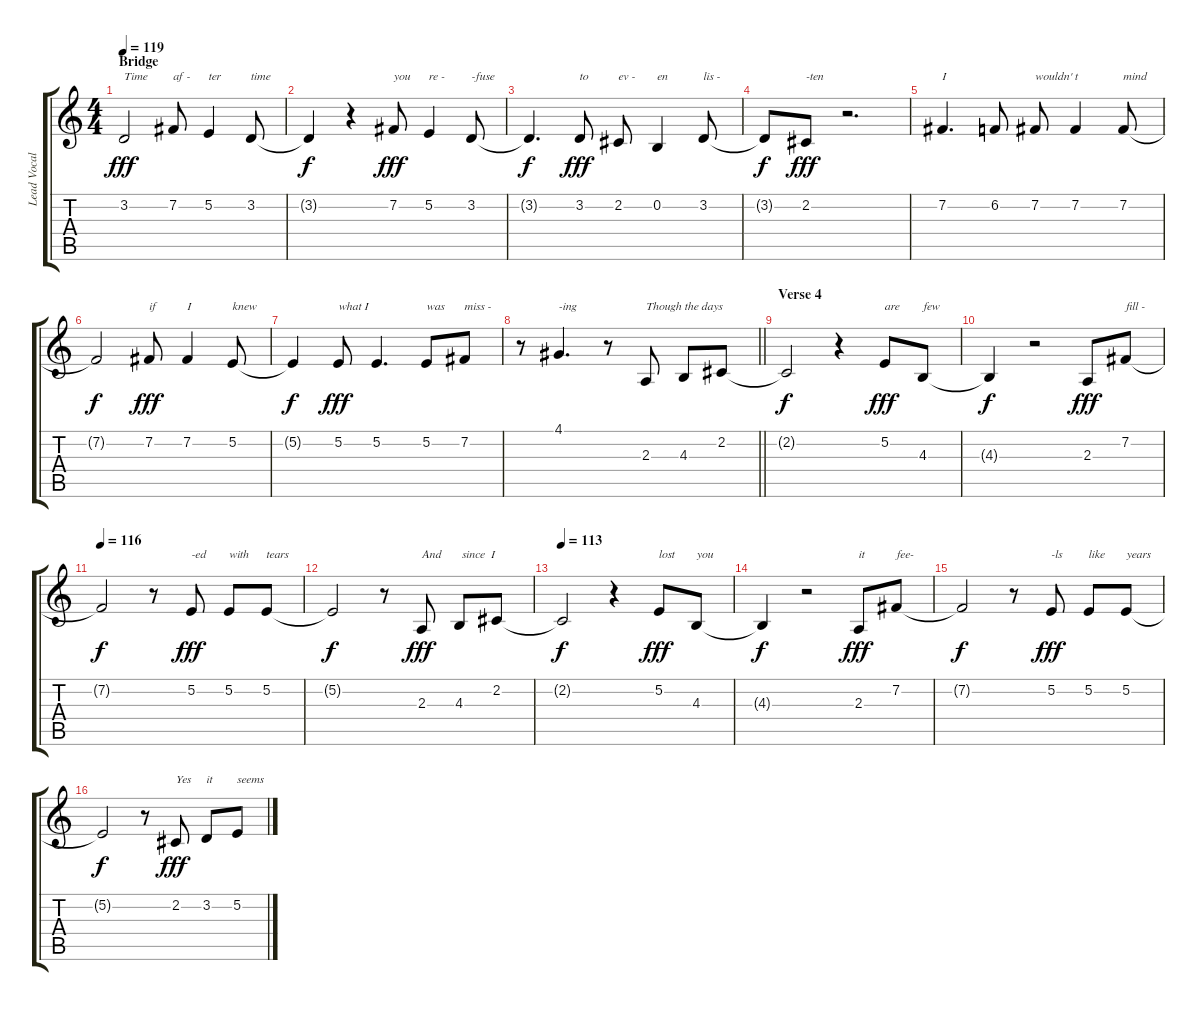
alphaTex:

\track ("Lead Vocal (Paul McCartney)" "Lead Vocal") {instrument altosax}
\staff {score tabs}
\tuning (E4 B3 G3 D3 A2 E2) {hide}
\ts (4 4)
\section ("" "Bridge")
\tempo 119
\clef g2
\ks c
3.2.2{txt "Time" dy fff} 7.2.8{txt "af -"} 5.2.4{txt "ter"} 3.2.8{txt "time"} |
3.2{t}.4{dy f} r.4 7.2.8{txt "you" dy fff} 5.2.4{txt "re -"} 3.2.8{txt "-fuse"} |
3.2{t}.4{d dy f} 3.2.8{txt "to" dy fff} 2.2.8{txt "ev -"} 0.2.4{txt "en"} 3.2.8{txt "lis -"} |
3.2{t}.8{dy f} 2.2.8{txt "-ten" dy fff} r.2{d} |
7.2.4{d txt "I"} 6.2.8 7.2.8{txt "wouldn' t"} 7.2.4 7.2.8{txt "mind"} |
7.2{t}.2{dy f} 7.2.8{txt "if" dy fff} 7.2.4{txt "I"} 5.2.8{txt "knew"} |
5.2{t}.4{dy f} 5.2.8{txt "what I" dy fff} 5.2.4{d} 5.2.8{txt "was"} 7.2.8{txt "miss -"} |
\barLineRight lightlight
r.8 4.1.4{d txt "-ing"} r.8 2.3.8{txt "Though the days"} 4.3.8 2.2.8 |
\section ("" "Verse 4")
2.2{t}.2{dy f} r.4 5.2.8{txt "are" dy fff} 4.3.8{txt "few"} |
4.3{t}.4{dy f} r.2 2.3.8{txt " " dy fff} 7.2.8{txt "fill -"} |
\tempo 116
7.2{t}.2{dy f} r.8 5.2.8{txt "-ed" dy fff} 5.2.8{txt "with"} 5.2.8{txt "tears"} |
5.2{t}.2{dy f} r.8 2.3.8{txt "And" dy fff} 4.3.8{txt " since  I"} 2.2.8{txt " "} |
\tempo 113
2.2{t}.2{dy f} r.4 5.2.8{txt "lost" dy fff} 4.3.8{txt "you"} |
4.3{t}.4{dy f} r.2 2.3.8{txt "it" dy fff} 7.2.8{txt "fee-"} |
7.2{t}.2{dy f} r.8 5.2.8{txt "-ls" dy fff} 5.2.8{txt "like"} 5.2.8{txt "years"} |
5.2{t}.2{dy f} r.8 2.2.8{txt "Yes" dy fff} 3.2.8{txt "it"} 5.2.8{txt "seems"}
